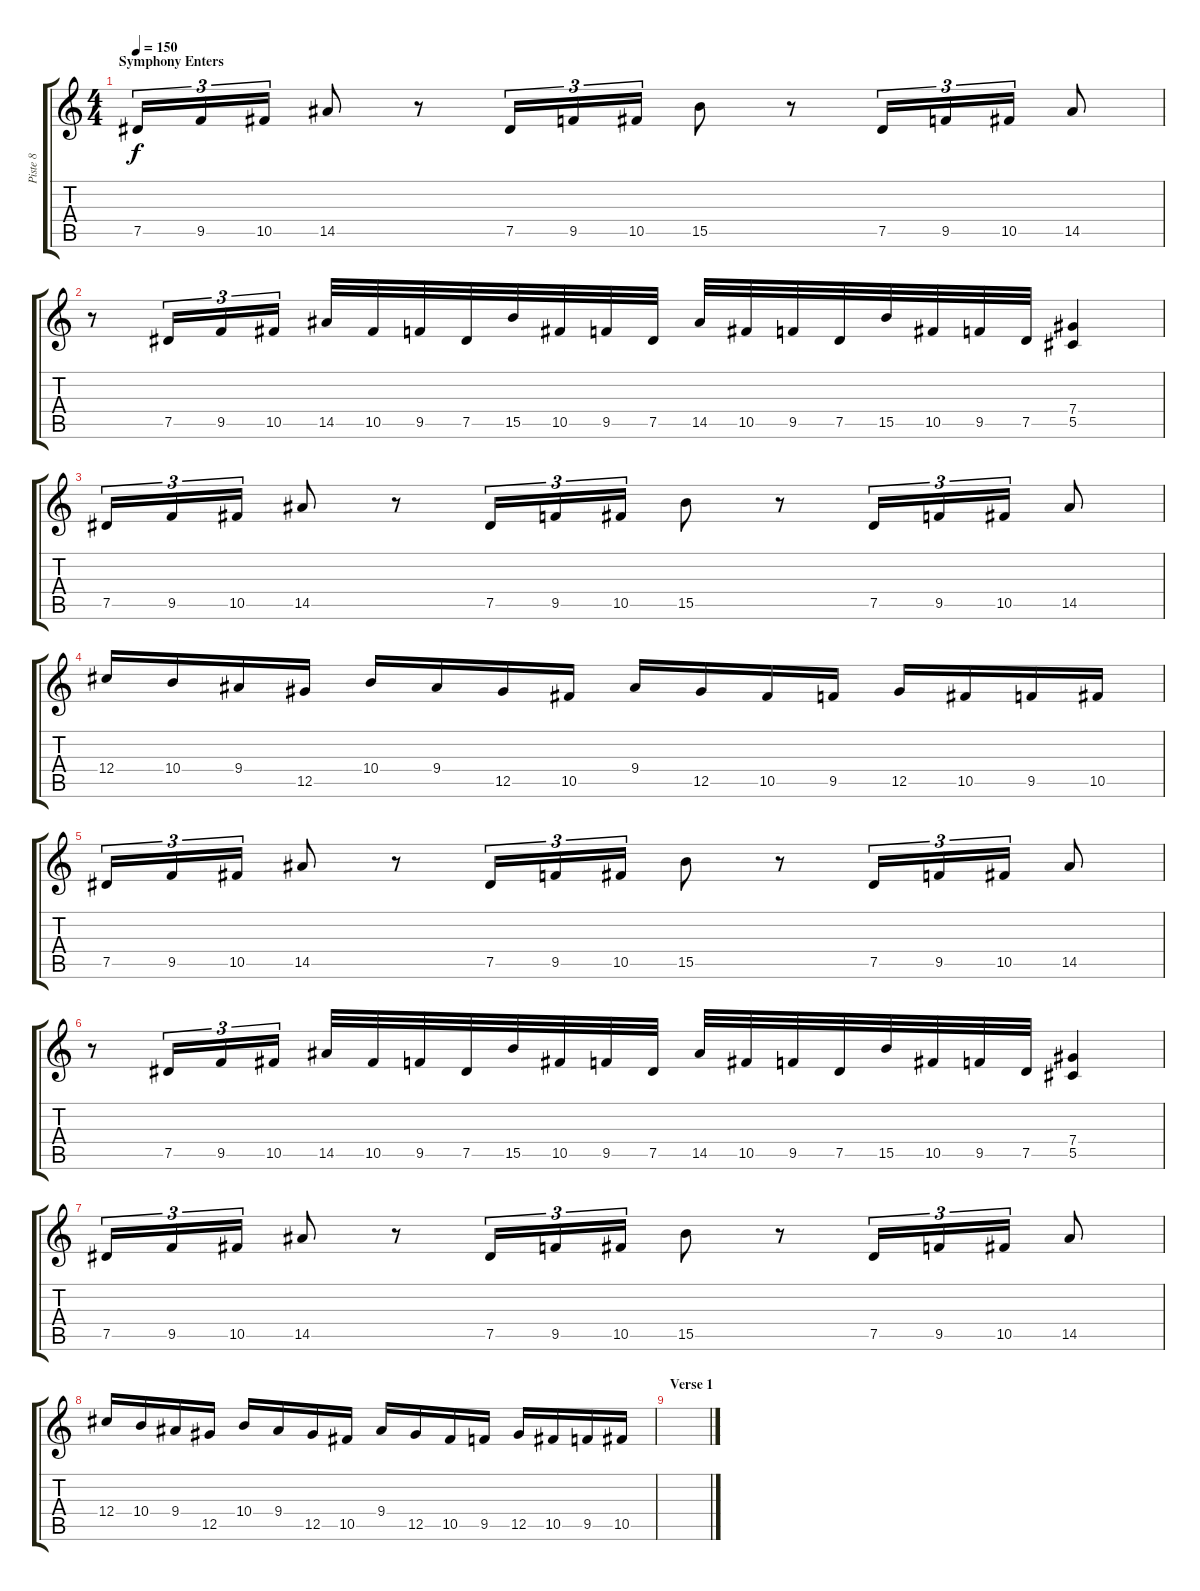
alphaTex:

\track ("Piste 8" "Piste 8") {instrument distortionguitar}
\staff {score tabs}
\tuning (Eb4 Bb3 Gb3 Db3 Ab2 Eb2) {hide}
\ts (4 4)
\section ("" "Symphony Enters")
\tempo 150
\clef g2
\ks c
7.5.16{tu (3 2) dy f} 9.5.16{tu (3 2)} 10.5.16{tu (3 2)} 14.5.8 r.8 7.5.16{tu (3 2)} 9.5.16{tu (3 2)} 10.5.16{tu (3 2)} 15.5.8 r.8 7.5.16{tu (3 2)} 9.5.16{tu (3 2)} 10.5.16{tu (3 2)} 14.5.8 |
r.8 7.5.16{tu (3 2)} 9.5.16{tu (3 2)} 10.5.16{tu (3 2)} 14.5.32 10.5.32 9.5.32 7.5.32 15.5.32 10.5.32 9.5.32 7.5.32 14.5.32 10.5.32 9.5.32 7.5.32 15.5.32 10.5.32 9.5.32 7.5.32 (7.4 5.5).4 |
7.5.16{tu (3 2)} 9.5.16{tu (3 2)} 10.5.16{tu (3 2)} 14.5.8 r.8 7.5.16{tu (3 2)} 9.5.16{tu (3 2)} 10.5.16{tu (3 2)} 15.5.8 r.8 7.5.16{tu (3 2)} 9.5.16{tu (3 2)} 10.5.16{tu (3 2)} 14.5.8 |
12.4.16 10.4.16 9.4.16 12.5.16 10.4.16 9.4.16 12.5.16 10.5.16 9.4.16 12.5.16 10.5.16 9.5.16 12.5.16 10.5.16 9.5.16 10.5.16 |
7.5.16{tu (3 2)} 9.5.16{tu (3 2)} 10.5.16{tu (3 2)} 14.5.8 r.8 7.5.16{tu (3 2)} 9.5.16{tu (3 2)} 10.5.16{tu (3 2)} 15.5.8 r.8 7.5.16{tu (3 2)} 9.5.16{tu (3 2)} 10.5.16{tu (3 2)} 14.5.8 |
r.8 7.5.16{tu (3 2)} 9.5.16{tu (3 2)} 10.5.16{tu (3 2)} 14.5.32 10.5.32 9.5.32 7.5.32 15.5.32 10.5.32 9.5.32 7.5.32 14.5.32 10.5.32 9.5.32 7.5.32 15.5.32 10.5.32 9.5.32 7.5.32 (7.4 5.5).4 |
7.5.16{tu (3 2)} 9.5.16{tu (3 2)} 10.5.16{tu (3 2)} 14.5.8 r.8 7.5.16{tu (3 2)} 9.5.16{tu (3 2)} 10.5.16{tu (3 2)} 15.5.8 r.8 7.5.16{tu (3 2)} 9.5.16{tu (3 2)} 10.5.16{tu (3 2)} 14.5.8 |
12.4.16 10.4.16 9.4.16 12.5.16 10.4.16 9.4.16 12.5.16 10.5.16 9.4.16 12.5.16 10.5.16 9.5.16 12.5.16 10.5.16 9.5.16 10.5.16 |
\section ("" "Verse 1")
